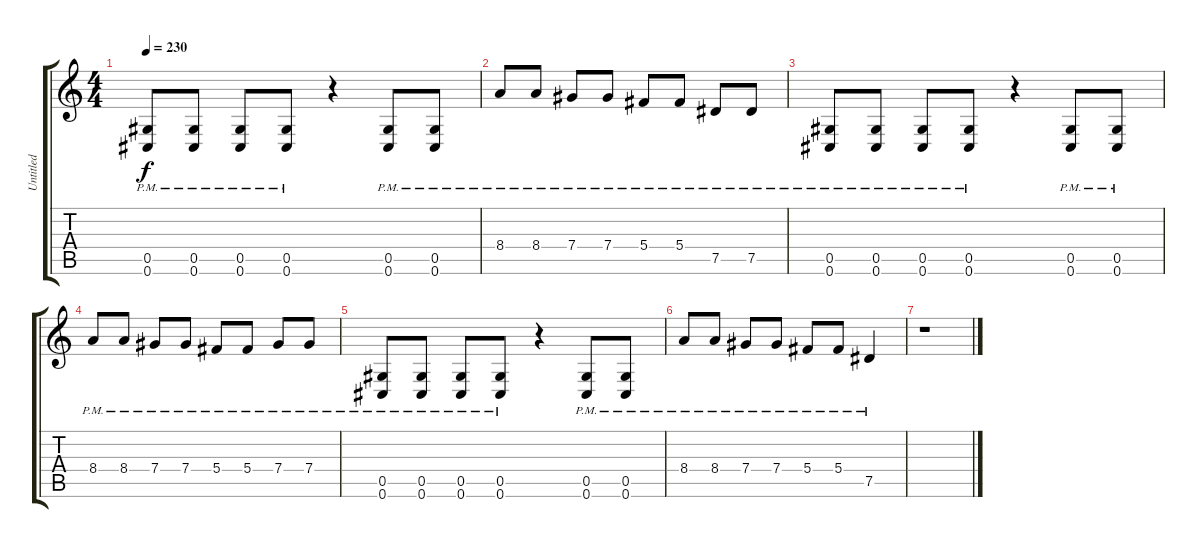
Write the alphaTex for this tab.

\track ("Untitled" "Untitled") {instrument distortionguitar}
\staff {score tabs}
\tuning (Eb4 Bb3 Gb3 Db3 Ab2 Db2) {hide}
\ts (4 4)
\tempo 230
\clef g2
\ks c
(0.5{pm} 0.6{pm}).8{dy f} (0.5{pm} 0.6{pm}).8 (0.5{pm} 0.6{pm}).8 (0.5{pm} 0.6{pm}).8 r.4 (0.5{pm} 0.6{pm}).8 (0.5{pm} 0.6{pm}).8 |
8.4{pm}.8 8.4{pm}.8 7.4{pm}.8 7.4{pm}.8 5.4{pm}.8 5.4{pm}.8 7.5{pm}.8 7.5{pm}.8 |
(0.5{pm} 0.6{pm}).8 (0.5{pm} 0.6{pm}).8 (0.5{pm} 0.6{pm}).8 (0.5{pm} 0.6{pm}).8 r.4 (0.5{pm} 0.6{pm}).8 (0.5{pm} 0.6{pm}).8 |
8.4{pm}.8 8.4{pm}.8 7.4{pm}.8 7.4{pm}.8 5.4{pm}.8 5.4{pm}.8 7.4{pm}.8 7.4{pm}.8 |
(0.5{pm} 0.6{pm}).8 (0.5{pm} 0.6{pm}).8 (0.5{pm} 0.6{pm}).8 (0.5{pm} 0.6{pm}).8 r.4 (0.5{pm} 0.6{pm}).8 (0.5{pm} 0.6{pm}).8 |
8.4{pm}.8 8.4{pm}.8 7.4{pm}.8 7.4{pm}.8 5.4{pm}.8 5.4{pm}.8 7.5{pm}.4 |
r.1
